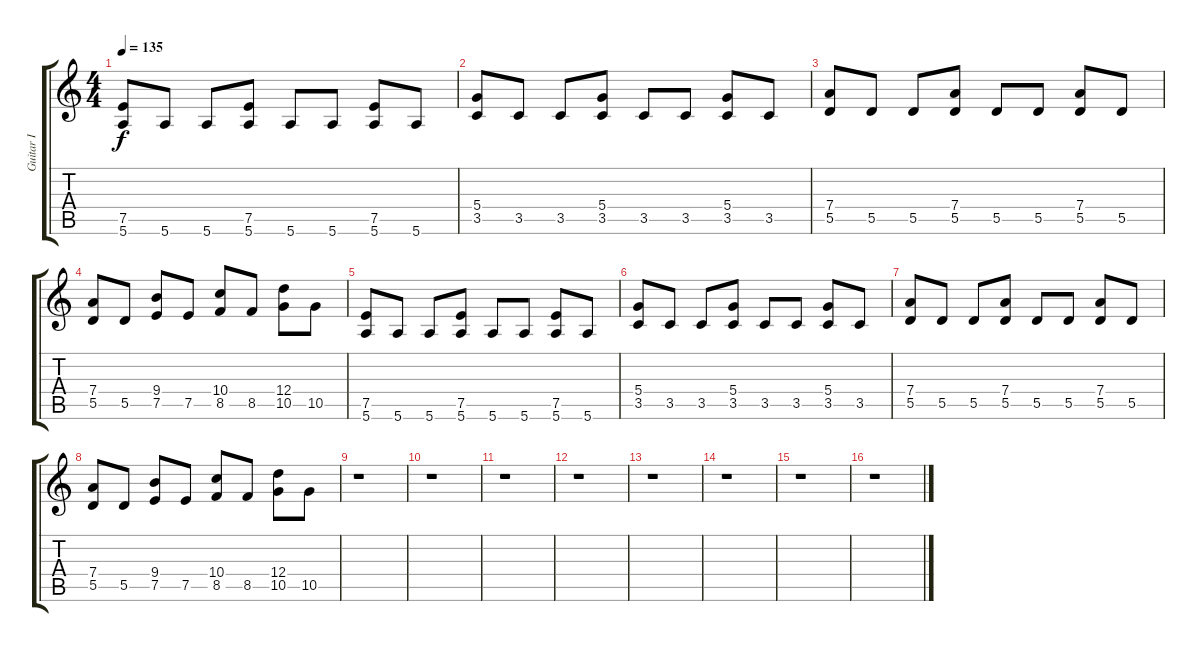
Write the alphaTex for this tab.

\track ("Guitar I" "Guitar I") {instrument distortionguitar}
\staff {score tabs}
\tuning (E4 B3 G3 D3 A2 E2) {hide}
\ts (4 4)
\tempo 135
\clef g2
\ks c
(7.5 5.6).8{dy f} 5.6.8 5.6.8 (7.5 5.6).8 5.6.8 5.6.8 (7.5 5.6).8 5.6.8 |
(5.4 3.5).8 3.5.8 3.5.8 (5.4 3.5).8 3.5.8 3.5.8 (5.4 3.5).8 3.5.8 |
(7.4 5.5).8 5.5.8 5.5.8 (7.4 5.5).8 5.5.8 5.5.8 (7.4 5.5).8 5.5.8 |
(7.4 5.5).8 5.5.8 (9.4 7.5).8 7.5.8 (10.4 8.5).8 8.5.8 (12.4 10.5).8 10.5.8 |
(7.5 5.6).8 5.6.8 5.6.8 (7.5 5.6).8 5.6.8 5.6.8 (7.5 5.6).8 5.6.8 |
(5.4 3.5).8 3.5.8 3.5.8 (5.4 3.5).8 3.5.8 3.5.8 (5.4 3.5).8 3.5.8 |
(7.4 5.5).8 5.5.8 5.5.8 (7.4 5.5).8 5.5.8 5.5.8 (7.4 5.5).8 5.5.8 |
(7.4 5.5).8 5.5.8 (9.4 7.5).8 7.5.8 (10.4 8.5).8 8.5.8 (12.4 10.5).8 10.5.8 |
r.1 |
r.1 |
r.1 |
r.1 |
r.1 |
r.1 |
r.1 |
r.1
